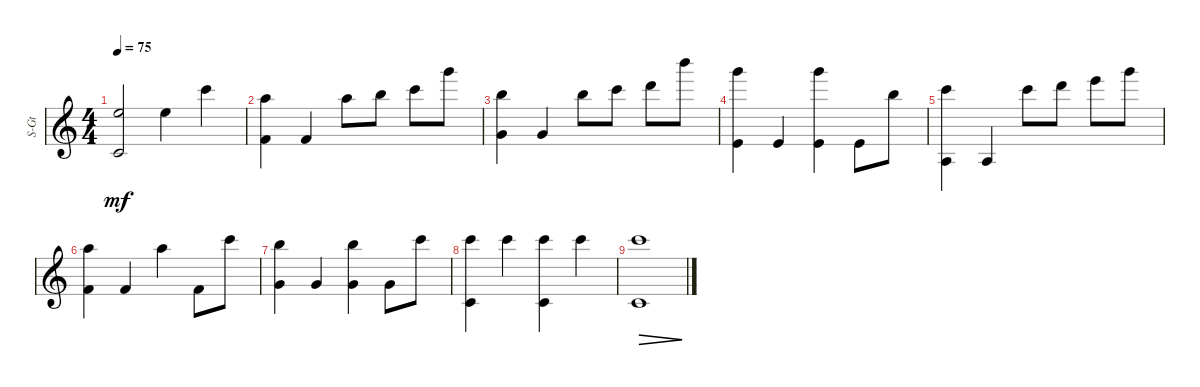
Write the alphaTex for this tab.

\defaultSystemsLayout 4
\bracketExtendMode groupsimilarinstruments
\otherSystemsTrackNameOrientation horizontal
\track ("Steel Guitar" "S-Gt") {instrument acousticguitarsteel}
\staff {score}
\tuning (E4 B3 G3 D3 A2 E2)
\ts (4 4)
\tempo 75
\clef g2
\ks c
(3.5 0.1).2{dy mf beam Up} 0.1.4{beam Down} 8.1.4{beam Down} |
(5.1 3.4).4{beam Down} 3.4.4{beam Up} 5.1.8{beam Down} 7.1.8{beam Down} 8.1.8{beam Down} 15.1.8{beam Down} |
(5.4 7.1).4{beam Down} 5.4.4{beam Up} 7.1.8{beam Down} 8.1.8{beam Down} 10.1.8{beam Down} 19.1.8{beam Down} |
(15.1 12.6).4{beam Down} 12.6.4{beam Up} (15.1 12.6).4{beam Down} 12.6.8{beam Down} 7.1.8{beam Down} |
(8.1 0.5).4{beam Down} 0.5.4{beam Up} 8.1.8{beam Down} 10.1.8{beam Down} 12.1.8{beam Down} 15.1.8{beam Down} |
(5.1 3.4).4{beam Down} 3.4.4{beam Up} 5.1.4{beam Down} 3.4.8{beam Down} 8.1.8{beam Down} |
(7.1 5.4).4{beam Down} 5.4.4{beam Up} (5.4 7.1).4{beam Down} 5.4.8{beam Down} 8.1.8{beam Down} |
(8.1 3.5).4{beam Down} 8.1.4{beam Down} (8.1 3.5).4{beam Down} 8.1.4{beam Down} |
(8.1 3.5).1{dec beam Down}
